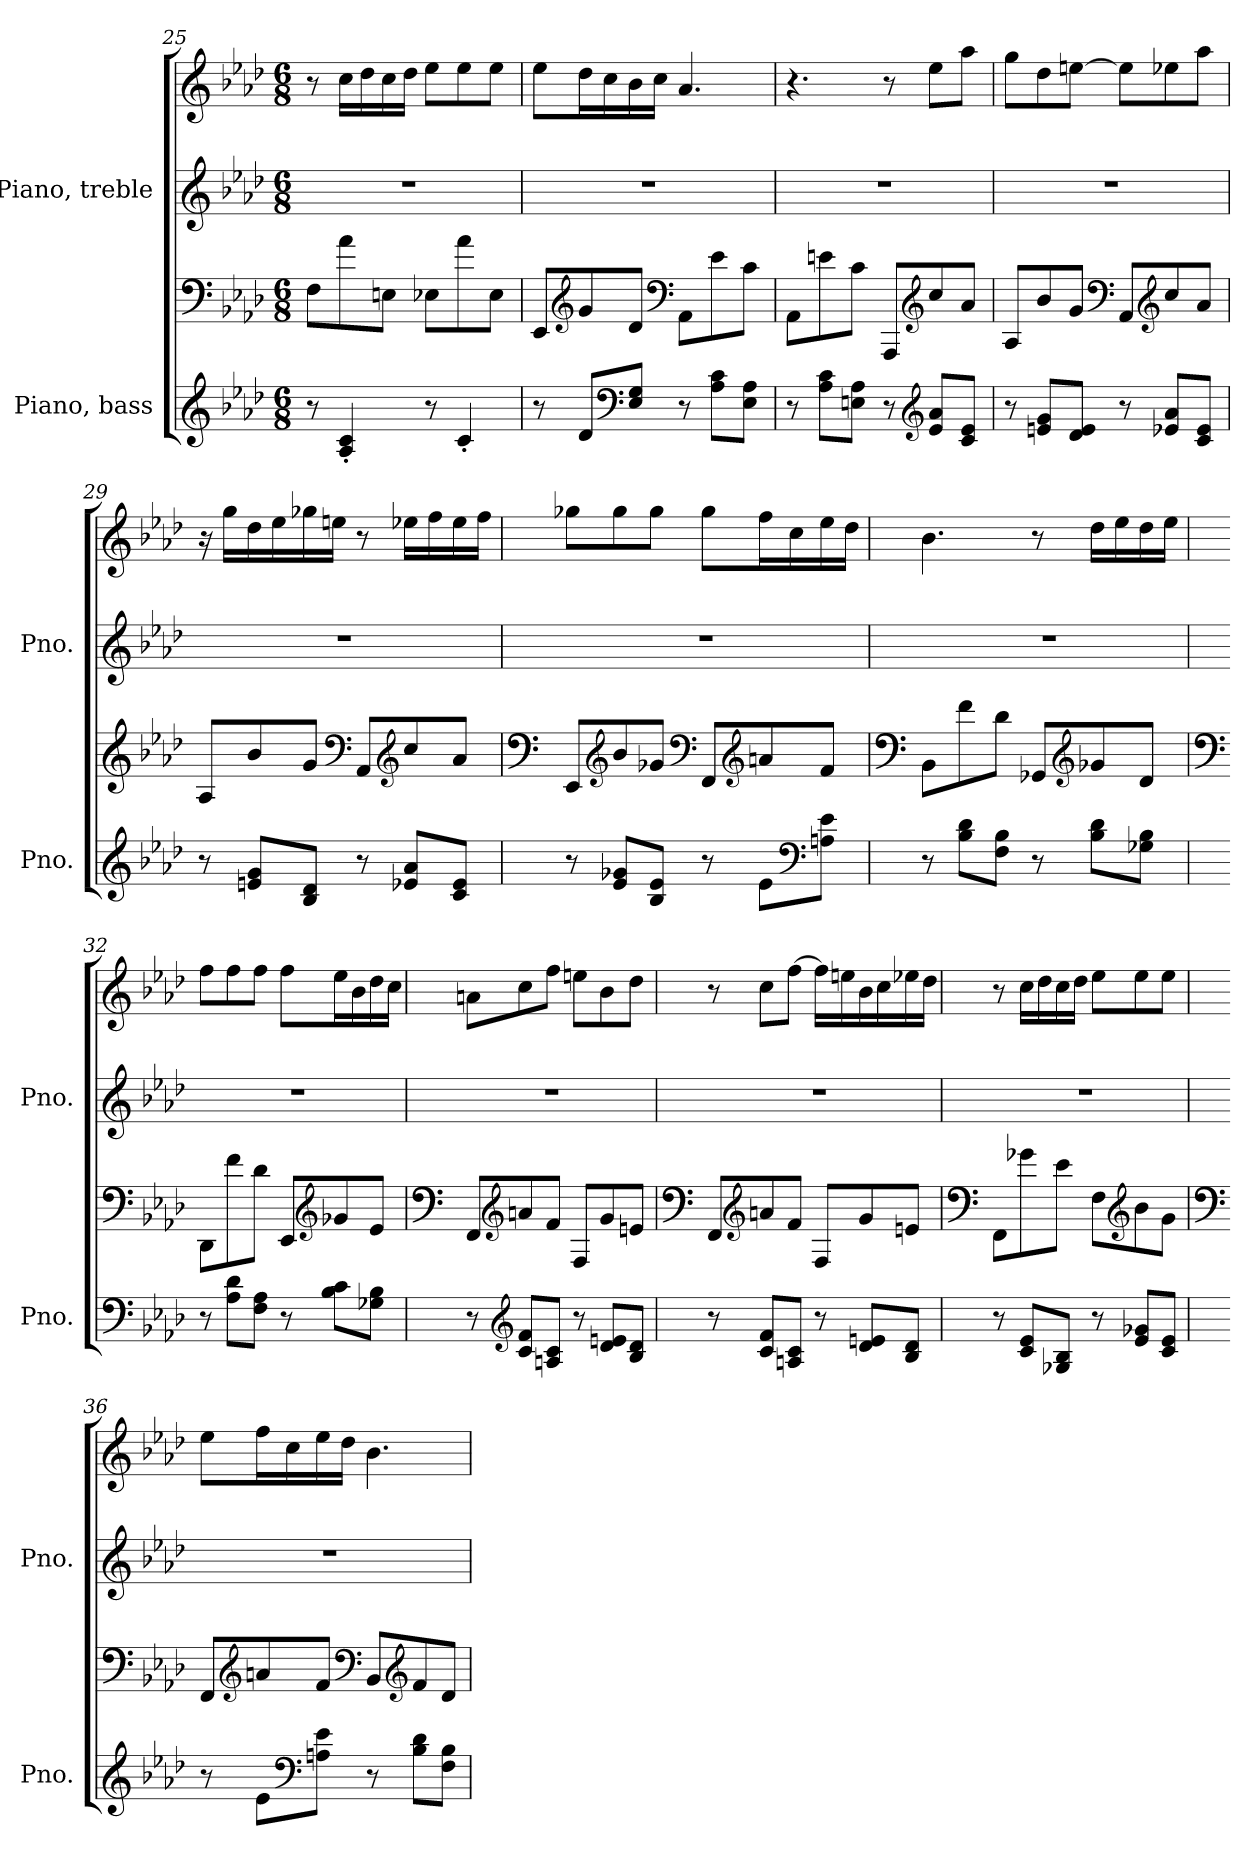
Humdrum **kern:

**kern	**kern	**kern	**kern
*part2	*part2	*part1	*part1
*staff4	*staff3	*staff2	*staff1
*I"Piano, bass	*	*I"Piano, treble	*
*I'Pno.	*	*I'Pno.	*
*clefG2	*clefF4	*clefG2	*clefG2
*k[b-e-a-d-]	*k[b-e-a-d-]	*k[b-e-a-d-]	*k[b-e-a-d-]
*M6/8	*M6/8	*M6/8	*M6/8
=25	=25	=25	=25
8r	8F\L	2.r	8r
4A-/' 4c/'	8a-\	.	16cc\LL
.	.	.	16dd-\
.	8En\J	.	16cc\
.	.	.	16dd-\JJ
8r	8E-X\L	.	8ee-\L
4c'/	8a-\	.	8ee-\
.	8E-\J	.	8ee-\J
!!LO:PB:g=z
=26	=26	=26	=26
8r	8EE-/L	2.r	8ee-\L
*	*clefG2	*	*
8d-/L	8g/	.	16dd-\L
.	.	.	16cc\
*clefF4	*	*	*
8E-/ 8G/J	8d-/J	.	16b-\
.	.	.	16cc\JJ
*	*clefF4	*	*
8r	8AA-\L	.	4.a-/
8A-\ 8c\L	8e-\	.	.
8E-\ 8A-\J	8c\J	.	.
=27	=27	=27	=27
8r	8AA-\L	2.r	4.r
8A-\ 8c\L	8en\	.	.
8En\ 8A-\J	8c\J	.	.
8r	8AAA-/L	.	8r
*clefG2	*clefG2	*	*
8e-/ 8a-/L	8cc/	.	8ee-\L
8c/ 8e-/J	8a-/J	.	8aa-\J
=28	=28	=28	=28
8r	8A-/L	2.r	8gg\L
8en/ 8g/L	8b-/	.	8dd-\
8d-/ 8e/J	8g/J	.	[8een\J
*	*clefF4	*	*
8r	8AA-/L	.	8ee\L]
*	*clefG2	*	*
8e-X/ 8a-/L	8cc/	.	8ee-X\
8c/ 8e-/J	8a-/J	.	8aa-\J
!!LO:LB:g=z
=29	=29	=29	=29
8r	8A-/L	2.r	16r
.	.	.	16gg\LL
8en/ 8g/L	8b-/	.	16dd-\
.	.	.	16ee-\
8B-/ 8d-/J	8g/J	.	16gg-X\
.	.	.	16een\JJ
*	*clefF4	*	*
8r	8AA-/L	.	8r
*	*clefG2	*	*
8e-X/ 8a-/L	8cc/	.	16ee-X\LL
.	.	.	16ff\
8c/ 8e-/J	8a-/J	.	16ee-\
.	.	.	16ff\JJ
=30	=30	=30	=30
*	*clefF4	*	*
8r	8EE-/L	2.r	8gg-X\L
*	*clefG2	*	*
8e-/ 8g-X/L	8b-/	.	8gg-\
8B-/ 8e-/J	8g-X/J	.	8gg-\J
*	*clefF4	*	*
8r	8FF/L	.	8gg-\L
*	*clefG2	*	*
8e-\L	8an/	.	16ff\L
.	.	.	16cc\
*clefF4	*	*	*
8An\ 8e-\J	8f/J	.	16ee-\
.	.	.	16dd-\JJ
!!LO:LB:g=z
=31	=31	=31	=31
*	*clefF4	*	*
8r	8BB-\L	2.r	4.b-\
8B-\ 8d-\L	8f\	.	.
8F\ 8B-\J	8d-\J	.	.
8r	8GG-X/L	.	8r
*	*clefG2	*	*
8B-\ 8d-\L	8g-X/	.	16dd-\LL
.	.	.	16ee-\
8G-X\ 8B-\J	8d-/J	.	16dd-\
.	.	.	16ee-\JJ
=32	=32	=32	=32
*	*clefF4	*	*
8r	8DD-\L	2.r	8ff\L
8A-\ 8d-\L	8f\	.	8ff\
8F\ 8A-\J	8d-\J	.	8ff\J
8r	8EE-/L	.	8ff\L
*	*clefG2	*	*
8B-\ 8c\L	8g-X/	.	16ee-\L
.	.	.	16b-\
8G-X\ 8B-\J	8e-/J	.	16dd-\
.	.	.	16cc\JJ
=33	=33	=33	=33
*	*clefF4	*	*
8r	8FF/L	2.r	8an\L
*clefG2	*clefG2	*	*
8c/ 8f/L	8an/	.	8cc\
8An/ 8c/J	8f/J	.	8ff\J
8r	8F/L	.	8een\L
8d-/ 8en/L	8g/	.	8b-\
8B-/ 8d-/J	8en/J	.	8dd-\J
!!LO:PB:g=z
=34	=34	=34	=34
*	*clefF4	*	*
8r	8FF/L	2.r	8r
*	*clefG2	*	*
8c/ 8f/L	8an/	.	8cc\L
8An/ 8c/J	8f/J	.	[8ff\J
8r	8F/L	.	16ff\LL]
.	.	.	16een\
8d-/ 8en/L	8g/	.	16b-\
.	.	.	16cc\
8B-/ 8d-/J	8en/J	.	16ee-X\
.	.	.	16dd-\JJ
=35	=35	=35	=35
*	*clefF4	*	*
8r	8FF\L	2.r	8r
8c/ 8e-/L	8g-X\	.	16cc\LL
.	.	.	16dd-\
8G-X/ 8B-/J	8e-\J	.	16cc\
.	.	.	16dd-\JJ
8r	8F\L	.	8ee-\L
*	*clefG2	*	*
8e-/ 8g-X/L	8b-\	.	8ee-\
8c/ 8e-/J	8g-\J	.	8ee-\J
!!LO:LB:g=z
=36	=36	=36	=36
*	*clefF4	*	*
8r	8FF/L	2.r	8ee-\L
*	*clefG2	*	*
8e-\L	8an/	.	16ff\L
.	.	.	16cc\
*clefF4	*	*	*
8An\ 8e-\J	8f/J	.	16ee-\
.	.	.	16dd-\JJ
*	*clefF4	*	*
8r	8BB-/L	.	4.b-\
*	*clefG2	*	*
8B-\ 8d-\L	8f/	.	.
8F\ 8B-\J	8d-/J	.	.
=	=	=	=
*-	*-	*-	*-
